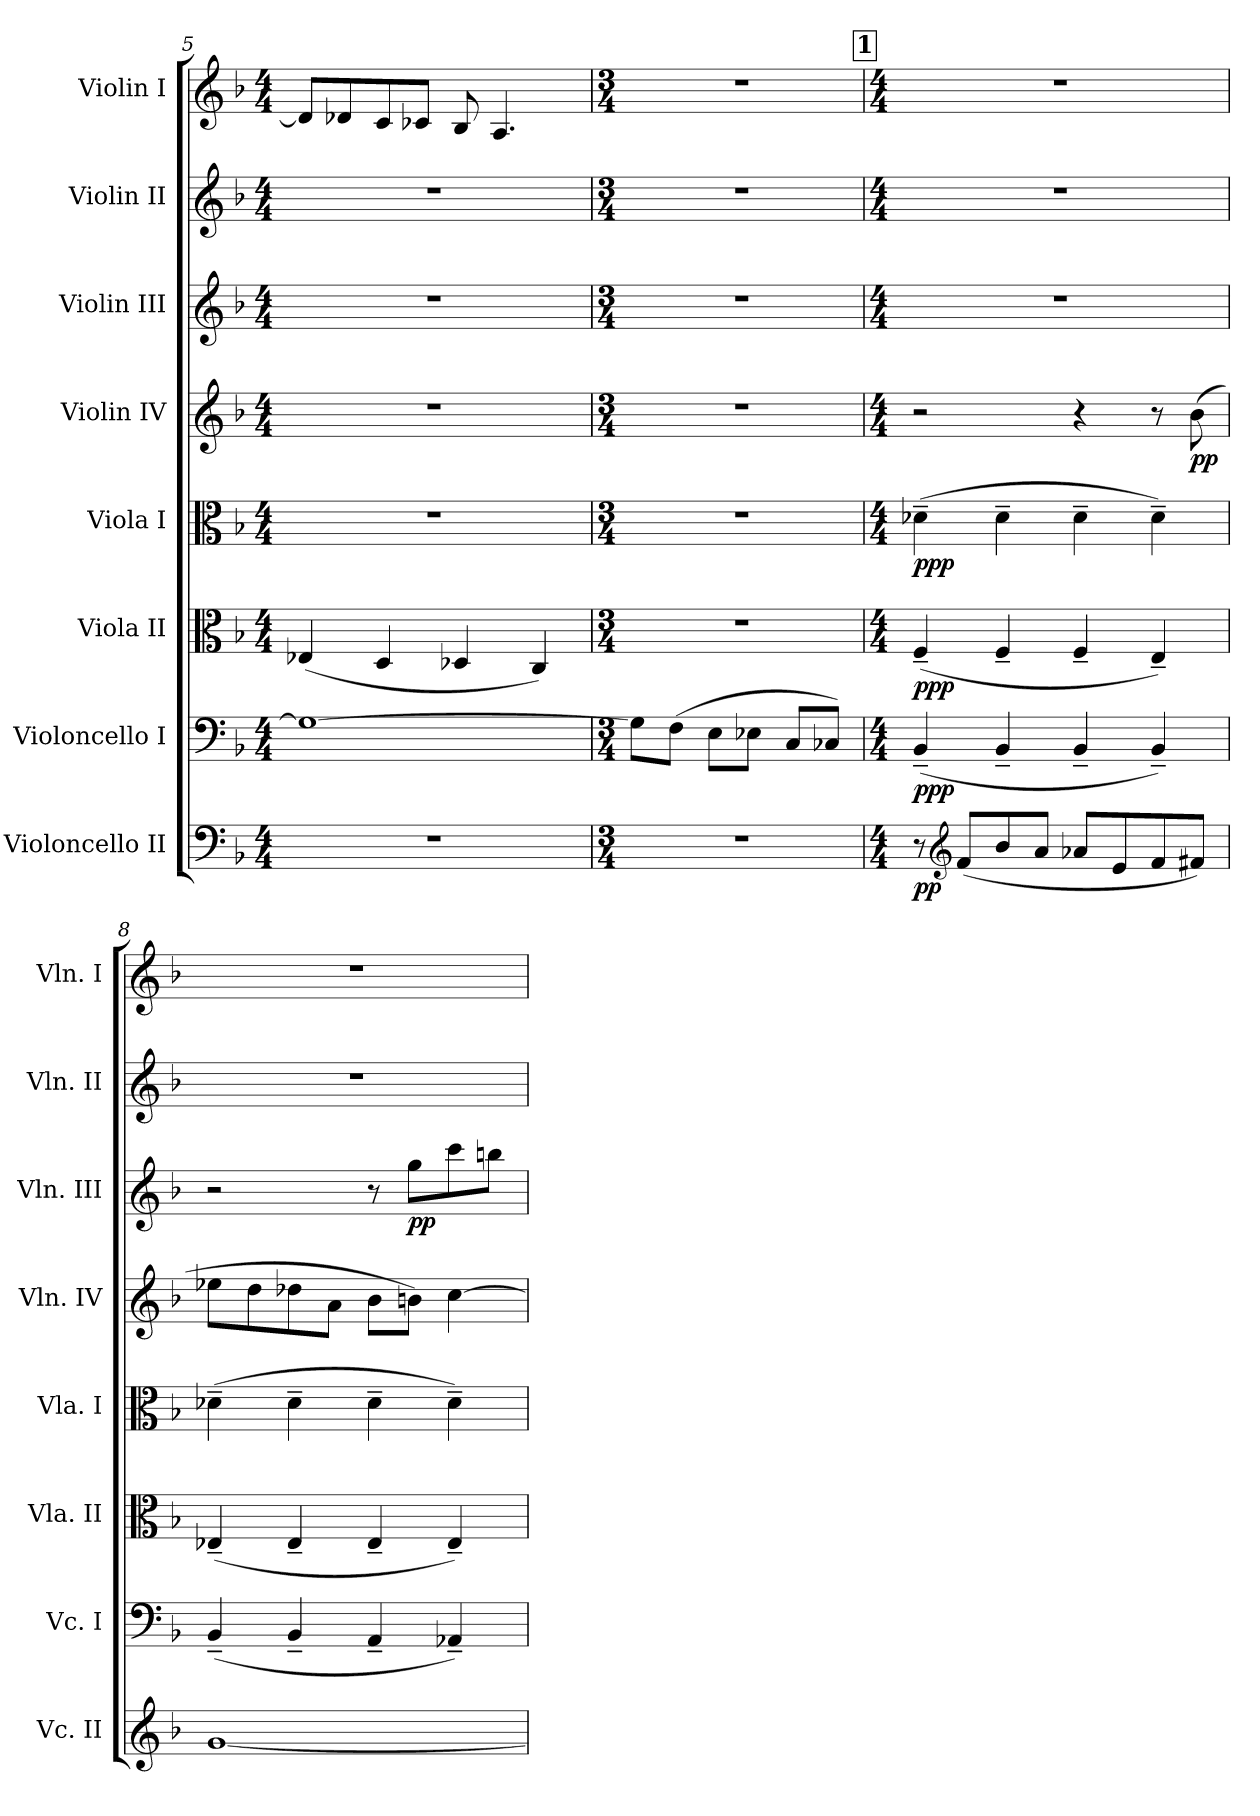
**kern	**dynam	**kern	**dynam	**kern	**dynam	**kern	**dynam	**kern	**dynam	**kern	**dynam	**kern	**kern
*part8	*part8	*part7	*part7	*part6	*part6	*part5	*part5	*part4	*part4	*part3	*part3	*part2	*part1
*staff8	*staff8	*staff7	*staff7	*staff6	*staff6	*staff5	*staff5	*staff4	*staff4	*staff3	*staff3	*staff2	*staff1
*I"Violoncello II	*	*I"Violoncello I	*	*I"Viola II	*	*I"Viola I	*	*I"Violin IV	*	*I"Violin III	*	*I"Violin II	*I"Violin I
*I'Vc. II	*	*I'Vc. I	*	*I'Vla. II	*	*I'Vla. I	*	*I'Vln. IV	*	*I'Vln. III	*	*I'Vln. II	*I'Vln. I
!!LO:PB:g=z
*clefF4	*	*clefF4	*	*clefC3	*	*clefC3	*	*clefG2	*	*clefG2	*	*clefG2	*clefG2
*k[b-]	*	*k[b-]	*	*k[b-]	*	*k[b-]	*	*k[b-]	*	*k[b-]	*	*k[b-]	*k[b-]
*M4/4	*	*M4/4	*	*M4/4	*	*M4/4	*	*M4/4	*	*M4/4	*	*M4/4	*M4/4
=5	=5	=5	=5	=5	=5	=5	=5	=5	=5	=5	=5	=5	=5
1r	.	1G-_	.	(<4E-X/	.	1r	.	1r	.	1r	.	1r	8d/L]
.	.	.	.	.	.	.	.	.	.	.	.	.	8d-X/
.	.	.	.	4D/	.	.	.	.	.	.	.	.	8c/
.	.	.	.	.	.	.	.	.	.	.	.	.	8c-X/J
.	.	.	.	4D-X/	.	.	.	.	.	.	.	.	8B-/
.	.	.	.	.	.	.	.	.	.	.	.	.	4.A/
.	.	.	.	4C/)	.	.	.	.	.	.	.	.	.
=6	=6	=6	=6	=6	=6	=6	=6	=6	=6	=6	=6	=6	=6
*M3/4	*	*M3/4	*	*M3/4	*	*M3/4	*	*M3/4	*	*M3/4	*	*M3/4	*M3/4
2.r	.	8G-\L]	.	2.r	.	2.r	.	2.r	.	2.r	.	2.r	2.r
.	.	(>8F\J	.	.	.	.	.	.	.	.	.	.	.
.	.	8E\L	.	.	.	.	.	.	.	.	.	.	.
.	.	8E-X\J	.	.	.	.	.	.	.	.	.	.	.
.	.	8C/L	.	.	.	.	.	.	.	.	.	.	.
.	.	8C-X/J)	.	.	.	.	.	.	.	.	.	.	.
!!LO:REH:place=s1:a:B:fs=14:t=1
=7	=7	=7	=7	=7	=7	=7	=7	=7	=7	=7	=7	=7	=7
*M4/4	*	*M4/4	*	*M4/4	*	*M4/4	*	*M4/4	*	*M4/4	*	*M4/4	*M4/4
!	!LO:DY:b	!	!LO:DY:b	!	!LO:DY:b	!	!LO:DY:b	!	!	!	!	!	!
8r	pp	(<4BB-~/	ppp	(<4F~/	ppp	(>4d-X~\	ppp	2r	.	1r	.	1r	1r
*clefG2	*	*	*	*	*	*	*	*	*	*	*	*	*
(<8f/L	.	.	.	.	.	.	.	.	.	.	.	.	.
8b-/	.	4BB-~/	.	4F~/	.	4d-~\	.	.	.	.	.	.	.
8a/J	.	.	.	.	.	.	.	.	.	.	.	.	.
8a-X/L	.	4BB-~/	.	4F~/	.	4d-~\	.	4r	.	.	.	.	.
8e/	.	.	.	.	.	.	.	.	.	.	.	.	.
8f/	.	4BB-~/)	.	4E~/)	.	4d-~\)	.	8r	.	.	.	.	.
!	!	!	!	!	!	!	!	!	!LO:DY:b	!	!	!	!
8f#X/J)	.	.	.	.	.	.	.	(>8b-\	pp	.	.	.	.
=8	=8	=8	=8	=8	=8	=8	=8	=8	=8	=8	=8	=8	=8
[1g	.	(<4BB-~/	.	(<4E-X~/	.	(>4d-X~\	.	8ee-X\L	.	2r	.	1r	1r
.	.	.	.	.	.	.	.	8dd\	.	.	.	.	.
.	.	4BB-~/	.	4E-~/	.	4d-~\	.	8dd-X\	.	.	.	.	.
.	.	.	.	.	.	.	.	8a\J	.	.	.	.	.
.	.	4AA~/	.	4E-~/	.	4d-~\	.	8b-\L	.	8r	.	.	.
!	!	!	!	!	!	!	!	!	!	!	!LO:DY:b	!	!
.	.	.	.	.	.	.	.	8bn\J)	.	8gg\L	pp	.	.
.	.	4AA-X~/)	.	4E-~/)	.	4d-~\)	.	[4cc\	.	8ccc\	.	.	.
.	.	.	.	.	.	.	.	.	.	8bbn\J	.	.	.
=	=	=	=	=	=	=	=	=	=	=	=	=	=
*-	*-	*-	*-	*-	*-	*-	*-	*-	*-	*-	*-	*-	*-
